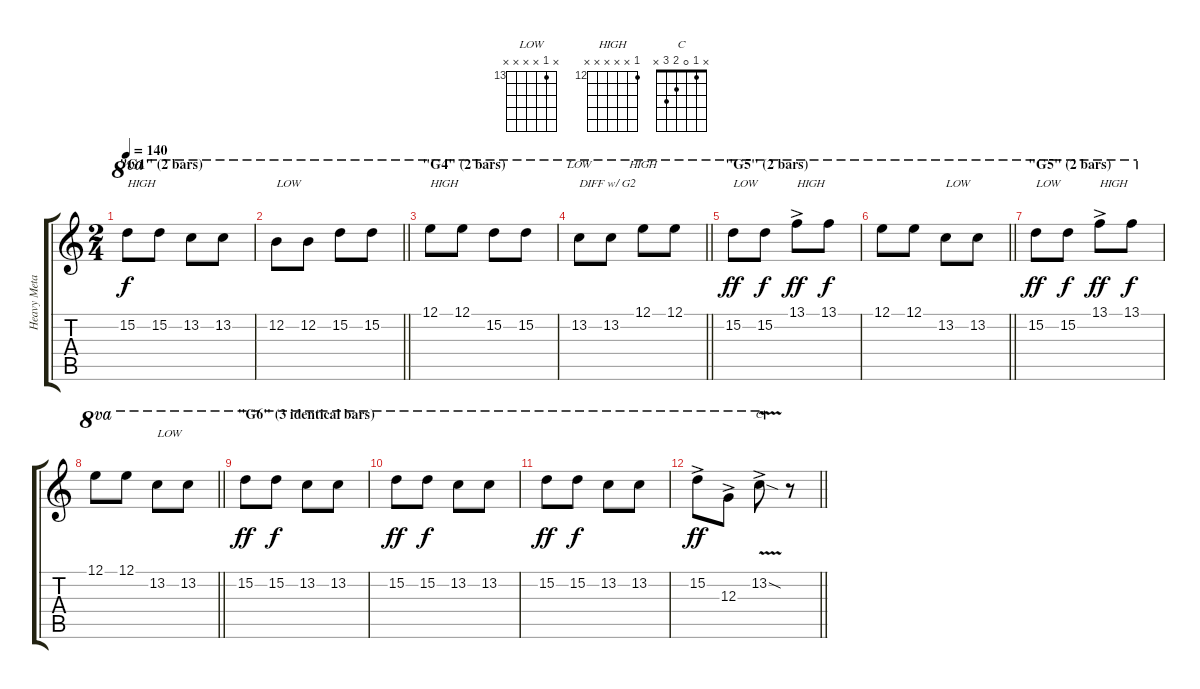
\track ("Heavy Metal Lead" "Heavy Meta") {instrument distortionguitar}
\staff {score tabs}
\tuning (E4 B3 G3 D3 A2 E2) {hide}
\chord ("LOW" x 13 x x x x) {firstfret 13}
\chord ("HIGH" 12 x x x x x) {firstfret 12}
\chord ("C" x 1 0 2 3 x)
\ts (2 4)
\section ("" "\"G1\" (2 bars)")
\tempo 140
\clef g2
\ks c
15.2.8{ot 8va txt "HIGH" dy f} 15.2.8{ot 8va} 13.2.8{ot 8va} 13.2.8{ot 8va} |
\barLineRight lightlight
12.2.8{ot 8va txt "LOW"} 12.2.8{ot 8va} 15.2.8{ot 8va} 15.2.8{ot 8va} |
\section ("" "\"G4\" (2 bars)")
12.1.8{ot 8va txt "HIGH"} 12.1.8{ot 8va} 15.2.8{ot 8va} 15.2.8{ot 8va} |
\barLineRight lightlight
13.2.8{ch "LOW" ot 8va txt "DIFF w/ G2"} 13.2.8{ot 8va} 12.1.8{ch "HIGH" ot 8va} 12.1.8{ot 8va} |
\section ("" "\"G5\" (2 bars)")
15.2.8{ot 8va txt "LOW" dy ff} 15.2.8{ot 8va dy f} 13.1{ac}.8{ot 8va txt "HIGH" dy ff} 13.1.8{ot 8va dy f} |
\barLineRight lightlight
12.1.8{ot 8va} 12.1.8{ot 8va} 13.2.8{ot 8va txt "LOW"} 13.2.8{ot 8va} |
\section ("" "\"G5\" (2 bars)")
15.2.8{ot 8va txt "LOW" dy ff} 15.2.8{ot 8va dy f} 13.1{ac}.8{ot 8va txt "HIGH" dy ff} 13.1.8{ot 8va dy f} |
\barLineRight lightlight
12.1.8{ot 8va} 12.1.8{ot 8va} 13.2.8{ot 8va txt "LOW"} 13.2.8{ot 8va} |
\section ("" "\"G6\" (3 identical bars)")
15.2.8{ot 8va dy ff} 15.2.8{ot 8va dy f} 13.2.8{ot 8va} 13.2.8{ot 8va} |
15.2.8{ot 8va dy ff} 15.2.8{ot 8va dy f} 13.2.8{ot 8va} 13.2.8{ot 8va} |
15.2.8{ot 8va dy ff} 15.2.8{ot 8va dy f} 13.2.8{ot 8va} 13.2.8{ot 8va} |
\barLineRight lightlight
15.2{ac}.8{ot 8va dy ff} 12.3{ac}.8{ot 8va} 13.2{v sod ac}.8{ch "C" ot 8va} r.8
